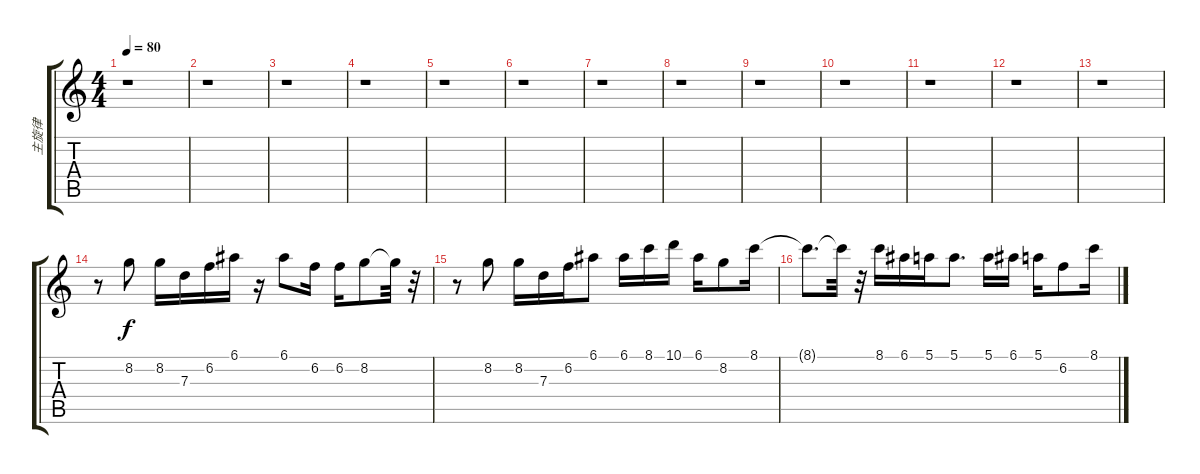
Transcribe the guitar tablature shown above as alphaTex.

\track ("主旋律" "主旋律") {instrument overdrivenguitar}
\staff {score tabs}
\tuning (E4 B3 G3 D3 A2 E2) {hide}
\ts (4 4)
\tempo 80
\clef g2
\ks c
r.1{dy f instrument overdrivenguitar} |
r.1 |
r.1 |
r.1 |
r.1 |
r.1 |
r.1 |
r.1 |
r.1 |
r.1 |
r.1 |
r.1 |
r.1 |
r.8 8.2.8 8.2.16 7.3.16 6.2.16 6.1.16 r.16 6.1.8 6.2.16 6.2.16 8.2.8 8.2{t}.32 r.32 |
r.8 8.2.8 8.2.16 7.3.16 6.2.16 6.1.8 6.1.16 8.1.16 10.1.16 6.1.16 8.2.8 8.1.16 |
8.1{t}.8{d} 8.1{t}.32 r.32 8.1.16 6.1.16 5.1.16 5.1.8{d} 5.1.16 6.1.16 5.1.16 6.2.8 8.1.16
